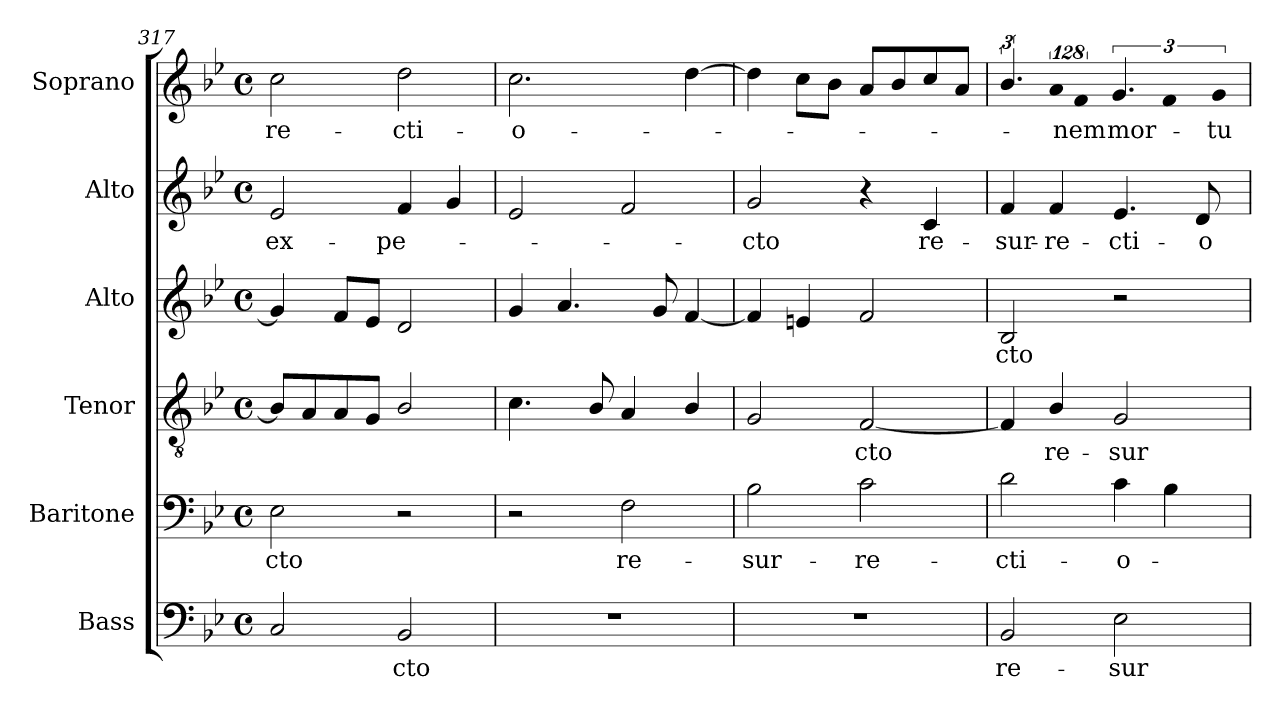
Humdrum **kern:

**kern	**text	**kern	**text	**kern	**text	**kern	**text	**kern	**text	**kern	**text
*part6	*part6	*part5	*part5	*part4	*part4	*part3	*part3	*part2	*part2	*part1	*part1
*staff6	*staff6	*staff5	*staff5	*staff4	*staff4	*staff3	*staff3	*staff2	*staff2	*staff1	*staff1
*I"Bass	*	*I"Baritone	*	*I"Tenor	*	*I"Alto	*	*I"Alto	*	*I"Soprano	*
*I'B.	*	*I'Bar.	*	*I'T.	*	*I'A.	*	*I'A.	*	*I'S.	*
!!LO:LB:g=z
*clefF4	*	*clefF4	*	*clefGv2	*	*clefG2	*	*clefG2	*	*clefG2	*
*	*	*	*	*ITrd7c12	*	*	*	*	*	*	*
*k[b-e-]	*	*k[b-e-]	*	*k[b-e-]	*	*k[b-e-]	*	*k[b-e-]	*	*k[b-e-]	*
*B-:	*	*B-:	*	*B-:	*	*B-:	*	*B-:	*	*B-:	*
*M4/4	*	*M4/4	*	*M4/4	*	*M4/4	*	*M4/4	*	*M4/4	*
*met(c)	*	*met(c)	*	*met(c)	*	*met(c)	*	*met(c)	*	*met(c)	*
=317	=317	=317	=317	=317	=317	=317	=317	=317	=317	=317	=317
!	!	!	!LO:LY:b:color=#000000	!	!	!	!	!	!	!	!
!	!	!	!	!	!	!	!	!	!LO:LY:b:color=#000000	!	!
!	!	!	!	!	!	!	!	!	!	!	!LO:LY:b:color=#000000
2Ci/	.	2E-i\	-cto	8BB-i/L]	.	4gi/]	.	2e-i/	ex-	2cci\	-re-
.	.	.	.	8AAi/	.	.	.	.	.	.	.
.	.	.	.	8AAi/	.	8fi/L	.	.	.	.	.
.	.	.	.	8GGi/J	.	8e-i/J	.	.	.	.	.
!	!LO:LY:b:color=#000000	!	!	!	!	!	!	!	!	!	!
!	!	!	!	!	!	!	!	!	!LO:LY:b:color=#000000	!	!
!	!	!	!	!	!	!	!	!	!	!	!LO:LY:b:color=#000000
2BB-i/	-cto	2r	.	2BB-i/	.	2di/	.	4fi/	-pe-	2ddi\	-cti-
.	.	.	.	.	.	.	.	4gi/	.	.	.
=318	=318	=318	=318	=318	=318	=318	=318	=318	=318	=318	=318
!	!	!	!	!	!	!	!	!	!	!	!LO:LY:b:color=#000000
1r	.	2r	.	4.Ci\	.	4gi/	.	2e-i/	.	2.cci\	-o-
.	.	.	.	.	.	4.ai/	.	.	.	.	.
.	.	.	.	8BB-i/	.	.	.	.	.	.	.
!	!	!	!LO:LY:b:color=#000000	!	!	!	!	!	!	!	!
.	.	2Fi\	re-	4AAi/	.	.	.	2fi/	.	.	.
.	.	.	.	.	.	8gi/	.	.	.	.	.
.	.	.	.	4BB-i/	.	[4fi/	.	.	.	[4ddi\	.
=319	=319	=319	=319	=319	=319	=319	=319	=319	=319	=319	=319
!	!	!	!LO:LY:b:color=#000000	!	!	!	!	!	!	!	!
!	!	!	!	!	!	!	!	!	!LO:LY:b:color=#000000	!	!
1r	.	2B-i\	-sur-	2GGi/	.	4fi/]	.	2gi/	-cto	4ddi\]	.
.	.	.	.	.	.	4ei/	.	.	.	8cci\L	.
.	.	.	.	.	.	.	.	.	.	8b-i\J	.
!	!	!	!LO:LY:b:color=#000000	!	!	!	!	!	!	!	!
!	!	!	!	!	!LO:LY:b:color=#000000	!	!	!	!	!	!
.	.	2ci\	-re-	[2FFi/	-cto	2fi/	.	4r	.	8ai/L	.
.	.	.	.	.	.	.	.	.	.	8b-i/	.
!	!	!	!	!	!	!	!	!	!LO:LY:b:color=#000000	!	!
.	.	.	.	.	.	.	.	4ci/	re-	8cci/	.
.	.	.	.	.	.	.	.	.	.	8ai/J	.
=320	=320	=320	=320	=320	=320	=320	=320	=320	=320	=320	=320
!	!LO:LY:b:color=#000000	!	!	!	!	!	!	!	!	!	!
!	!	!	!LO:LY:b:color=#000000	!	!	!	!	!	!	!	!
!	!	!	!	!	!	!	!LO:LY:b:color=#000000	!	!	!	!
!	!	!	!	!	!	!	!	!	!LO:LY:b:color=#000000	!	!
2BB-i/	re-	2di\	-cti-	4FFi/]	.	2B-i/	-cto	4fi/	-sur-	6.b-i/	.
!	!	!	!	!	!LO:LY:b:color=#000000	!	!	!	!	!	!
!	!	!	!	!	!	!	!	!	!LO:LY:b:color=#000000	!LO:N:vis=8	!
.	.	.	.	4BB-i/	re-	.	.	4fi/	-re-	1024%85ai/	.
!	!	!	!	!	!	!	!	!	!	!LO:N:vis=4	!
!	!	!	!	!	!	!	!	!	!	!	!LO:LY:b:color=#000000
.	.	.	.	.	.	.	.	.	.	1024%171fi/	-nem
!	!LO:LY:b:color=#000000	!	!	!	!	!	!	!	!	!	!
!	!	!	!LO:LY:b:color=#000000	!	!	!	!	!	!	!	!
!	!	!	!	!	!LO:LY:b:color=#000000	!	!	!	!	!	!
!	!	!	!	!	!	!	!	!	!LO:LY:b:color=#000000	!	!
!	!	!	!	!	!	!	!	!	!	!	!LO:LY:b:color=#000000
2E-i\	-sur-	4ci\	-o-	2GGi/	-sur-	2r	.	4.e-i/	-cti-	6.gi/	mor-
!	!	!	!	!	!	!	!	!	!	!LO:N:vis=8	!
.	.	4B-i\	.	.	.	.	.	.	.	1024%85fi/	.
!	!	!	!	!	!	!	!	!	!	!LO:N:vis=4	!
!	!	!	!	!	!	!	!	!	!	!	!LO:LY:b:color=#000000
.	.	.	.	.	.	.	.	.	.	1024%171gi/	-tu-
!	!	!	!	!	!	!	!	!	!LO:LY:b:color=#000000	!	!
.	.	.	.	.	.	.	.	8di/	-o-	.	.
=	=	=	=	=	=	=	=	=	=	=	=
*-	*-	*-	*-	*-	*-	*-	*-	*-	*-	*-	*-
